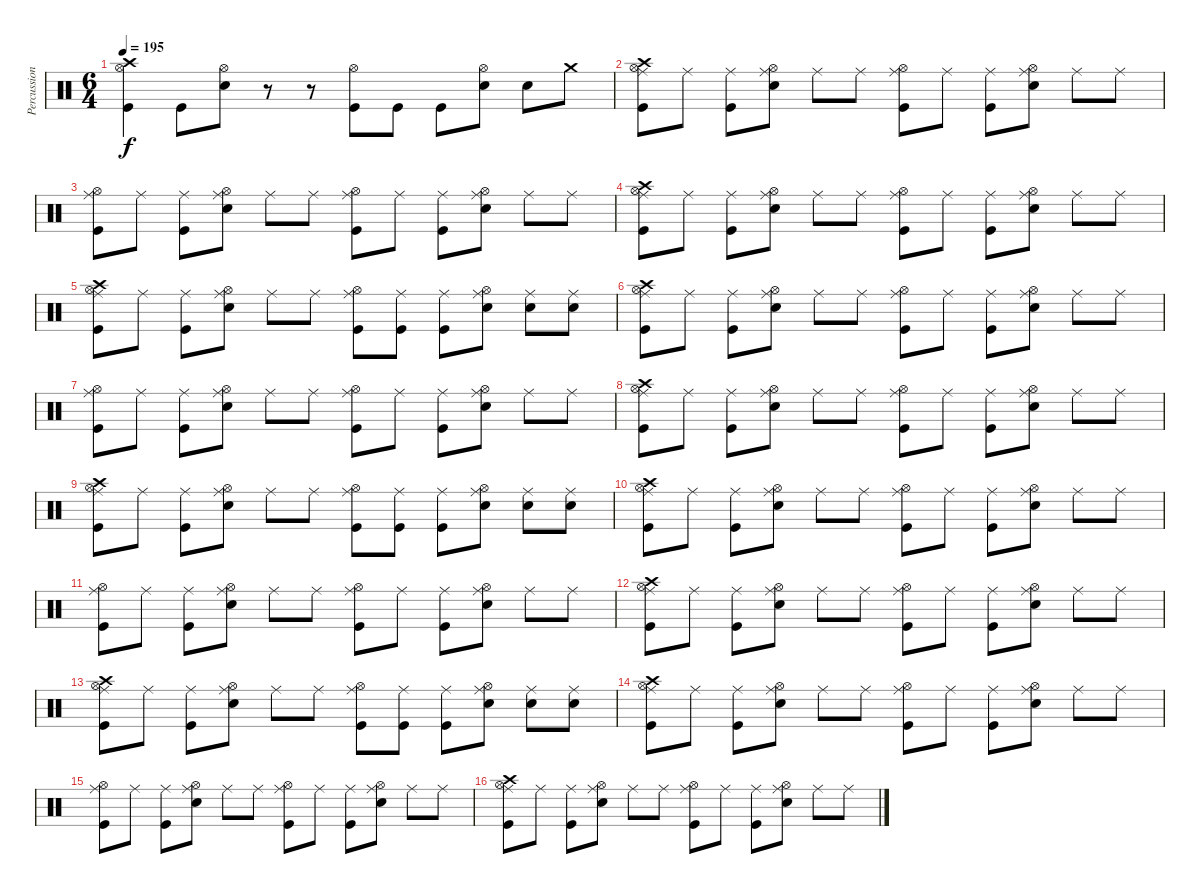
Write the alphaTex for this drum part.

\track ("Percussion" "Percussion") {instrument percussion}
\staff {score}
\articulation defaults
\ts (6 4)
\tempo 195
\clef neutral
\ks c
("Crash high (hit)" "Hi-Hat (open)" "Kick (hit)").4{dy f} "Kick (hit)".8 ("Hi-Hat (open)" "Electric Snare (hit)").8 r.8 r.8 ("Hi-Hat (open)" "Kick (hit)").8 "Kick (hit)".8 "Kick (hit)".8 ("Hi-Hat (open)" "Electric Snare (hit)").8 "Electric Snare (hit)".8 "Crash medium (hit)".8 |
("Crash high (hit)" "Ride (middle)" "Hi-Hat (open)" "Kick (hit)").8 "Ride (middle)".8 ("Ride (middle)" "Kick (hit)").8 ("Ride (middle)" "Electric Snare (hit)" "Hi-Hat (open)").8 "Ride (middle)".8 "Ride (middle)".8 ("Ride (middle)" "Hi-Hat (open)" "Kick (hit)").8 "Ride (middle)".8 ("Ride (middle)" "Kick (hit)").8 ("Ride (middle)" "Electric Snare (hit)" "Hi-Hat (open)").8 "Ride (middle)".8 "Ride (middle)".8 |
("Ride (middle)" "Hi-Hat (open)" "Kick (hit)").8 "Ride (middle)".8 ("Ride (middle)" "Kick (hit)").8 ("Ride (middle)" "Electric Snare (hit)" "Hi-Hat (open)").8 "Ride (middle)".8 "Ride (middle)".8 ("Ride (middle)" "Hi-Hat (open)" "Kick (hit)").8 "Ride (middle)".8 ("Ride (middle)" "Kick (hit)").8 ("Ride (middle)" "Electric Snare (hit)" "Hi-Hat (open)").8 "Ride (middle)".8 "Ride (middle)".8 |
("Crash high (hit)" "Ride (middle)" "Hi-Hat (open)" "Kick (hit)").8 "Ride (middle)".8 ("Ride (middle)" "Kick (hit)").8 ("Ride (middle)" "Electric Snare (hit)" "Hi-Hat (open)").8 "Ride (middle)".8 "Ride (middle)".8 ("Ride (middle)" "Hi-Hat (open)" "Kick (hit)").8 "Ride (middle)".8 ("Ride (middle)" "Kick (hit)").8 ("Ride (middle)" "Electric Snare (hit)" "Hi-Hat (open)").8 "Ride (middle)".8 "Ride (middle)".8 |
("Crash high (hit)" "Ride (middle)" "Hi-Hat (open)" "Kick (hit)").8 "Ride (middle)".8 ("Ride (middle)" "Kick (hit)").8 ("Ride (middle)" "Electric Snare (hit)" "Hi-Hat (open)").8 "Ride (middle)".8 "Ride (middle)".8 ("Ride (middle)" "Hi-Hat (open)" "Kick (hit)").8 ("Ride (middle)" "Kick (hit)").8 ("Ride (middle)" "Kick (hit)").8 ("Ride (middle)" "Electric Snare (hit)" "Hi-Hat (open)").8 ("Ride (middle)" "Electric Snare (hit)").8 ("Ride (middle)" "Electric Snare (hit)").8 |
("Crash high (hit)" "Ride (middle)" "Hi-Hat (open)" "Kick (hit)").8 "Ride (middle)".8 ("Ride (middle)" "Kick (hit)").8 ("Ride (middle)" "Electric Snare (hit)" "Hi-Hat (open)").8 "Ride (middle)".8 "Ride (middle)".8 ("Ride (middle)" "Hi-Hat (open)" "Kick (hit)").8 "Ride (middle)".8 ("Ride (middle)" "Kick (hit)").8 ("Ride (middle)" "Electric Snare (hit)" "Hi-Hat (open)").8 "Ride (middle)".8 "Ride (middle)".8 |
("Ride (middle)" "Hi-Hat (open)" "Kick (hit)").8 "Ride (middle)".8 ("Ride (middle)" "Kick (hit)").8 ("Ride (middle)" "Electric Snare (hit)" "Hi-Hat (open)").8 "Ride (middle)".8 "Ride (middle)".8 ("Ride (middle)" "Hi-Hat (open)" "Kick (hit)").8 "Ride (middle)".8 ("Ride (middle)" "Kick (hit)").8 ("Ride (middle)" "Electric Snare (hit)" "Hi-Hat (open)").8 "Ride (middle)".8 "Ride (middle)".8 |
("Crash high (hit)" "Ride (middle)" "Hi-Hat (open)" "Kick (hit)").8 "Ride (middle)".8 ("Ride (middle)" "Kick (hit)").8 ("Ride (middle)" "Electric Snare (hit)" "Hi-Hat (open)").8 "Ride (middle)".8 "Ride (middle)".8 ("Ride (middle)" "Hi-Hat (open)" "Kick (hit)").8 "Ride (middle)".8 ("Ride (middle)" "Kick (hit)").8 ("Ride (middle)" "Electric Snare (hit)" "Hi-Hat (open)").8 "Ride (middle)".8 "Ride (middle)".8 |
("Crash high (hit)" "Ride (middle)" "Hi-Hat (open)" "Kick (hit)").8 "Ride (middle)".8 ("Ride (middle)" "Kick (hit)").8 ("Ride (middle)" "Electric Snare (hit)" "Hi-Hat (open)").8 "Ride (middle)".8 "Ride (middle)".8 ("Ride (middle)" "Hi-Hat (open)" "Kick (hit)").8 ("Ride (middle)" "Kick (hit)").8 ("Ride (middle)" "Kick (hit)").8 ("Ride (middle)" "Electric Snare (hit)" "Hi-Hat (open)").8 ("Ride (middle)" "Electric Snare (hit)").8 ("Ride (middle)" "Electric Snare (hit)").8 |
("Crash high (hit)" "Ride (middle)" "Hi-Hat (open)" "Kick (hit)").8 "Ride (middle)".8 ("Ride (middle)" "Kick (hit)").8 ("Ride (middle)" "Electric Snare (hit)" "Hi-Hat (open)").8 "Ride (middle)".8 "Ride (middle)".8 ("Ride (middle)" "Hi-Hat (open)" "Kick (hit)").8 "Ride (middle)".8 ("Ride (middle)" "Kick (hit)").8 ("Ride (middle)" "Electric Snare (hit)" "Hi-Hat (open)").8 "Ride (middle)".8 "Ride (middle)".8 |
("Ride (middle)" "Hi-Hat (open)" "Kick (hit)").8 "Ride (middle)".8 ("Ride (middle)" "Kick (hit)").8 ("Ride (middle)" "Electric Snare (hit)" "Hi-Hat (open)").8 "Ride (middle)".8 "Ride (middle)".8 ("Ride (middle)" "Hi-Hat (open)" "Kick (hit)").8 "Ride (middle)".8 ("Ride (middle)" "Kick (hit)").8 ("Ride (middle)" "Electric Snare (hit)" "Hi-Hat (open)").8 "Ride (middle)".8 "Ride (middle)".8 |
("Crash high (hit)" "Ride (middle)" "Hi-Hat (open)" "Kick (hit)").8 "Ride (middle)".8 ("Ride (middle)" "Kick (hit)").8 ("Ride (middle)" "Electric Snare (hit)" "Hi-Hat (open)").8 "Ride (middle)".8 "Ride (middle)".8 ("Ride (middle)" "Hi-Hat (open)" "Kick (hit)").8 "Ride (middle)".8 ("Ride (middle)" "Kick (hit)").8 ("Ride (middle)" "Electric Snare (hit)" "Hi-Hat (open)").8 "Ride (middle)".8 "Ride (middle)".8 |
("Crash high (hit)" "Ride (middle)" "Hi-Hat (open)" "Kick (hit)").8 "Ride (middle)".8 ("Ride (middle)" "Kick (hit)").8 ("Ride (middle)" "Electric Snare (hit)" "Hi-Hat (open)").8 "Ride (middle)".8 "Ride (middle)".8 ("Ride (middle)" "Hi-Hat (open)" "Kick (hit)").8 ("Ride (middle)" "Kick (hit)").8 ("Ride (middle)" "Kick (hit)").8 ("Ride (middle)" "Electric Snare (hit)" "Hi-Hat (open)").8 ("Ride (middle)" "Electric Snare (hit)").8 ("Ride (middle)" "Electric Snare (hit)").8 |
("Crash high (hit)" "Ride (middle)" "Hi-Hat (open)" "Kick (hit)").8 "Ride (middle)".8 ("Ride (middle)" "Kick (hit)").8 ("Ride (middle)" "Electric Snare (hit)" "Hi-Hat (open)").8 "Ride (middle)".8 "Ride (middle)".8 ("Ride (middle)" "Hi-Hat (open)" "Kick (hit)").8 "Ride (middle)".8 ("Ride (middle)" "Kick (hit)").8 ("Ride (middle)" "Electric Snare (hit)" "Hi-Hat (open)").8 "Ride (middle)".8 "Ride (middle)".8 |
("Ride (middle)" "Hi-Hat (open)" "Kick (hit)").8 "Ride (middle)".8 ("Ride (middle)" "Kick (hit)").8 ("Ride (middle)" "Electric Snare (hit)" "Hi-Hat (open)").8 "Ride (middle)".8 "Ride (middle)".8 ("Ride (middle)" "Hi-Hat (open)" "Kick (hit)").8 "Ride (middle)".8 ("Ride (middle)" "Kick (hit)").8 ("Ride (middle)" "Electric Snare (hit)" "Hi-Hat (open)").8 "Ride (middle)".8 "Ride (middle)".8 |
("Crash high (hit)" "Ride (middle)" "Hi-Hat (open)" "Kick (hit)").8 "Ride (middle)".8 ("Ride (middle)" "Kick (hit)").8 ("Ride (middle)" "Electric Snare (hit)" "Hi-Hat (open)").8 "Ride (middle)".8 "Ride (middle)".8 ("Ride (middle)" "Hi-Hat (open)" "Kick (hit)").8 "Ride (middle)".8 ("Ride (middle)" "Kick (hit)").8 ("Ride (middle)" "Electric Snare (hit)" "Hi-Hat (open)").8 "Ride (middle)".8 "Ride (middle)".8
